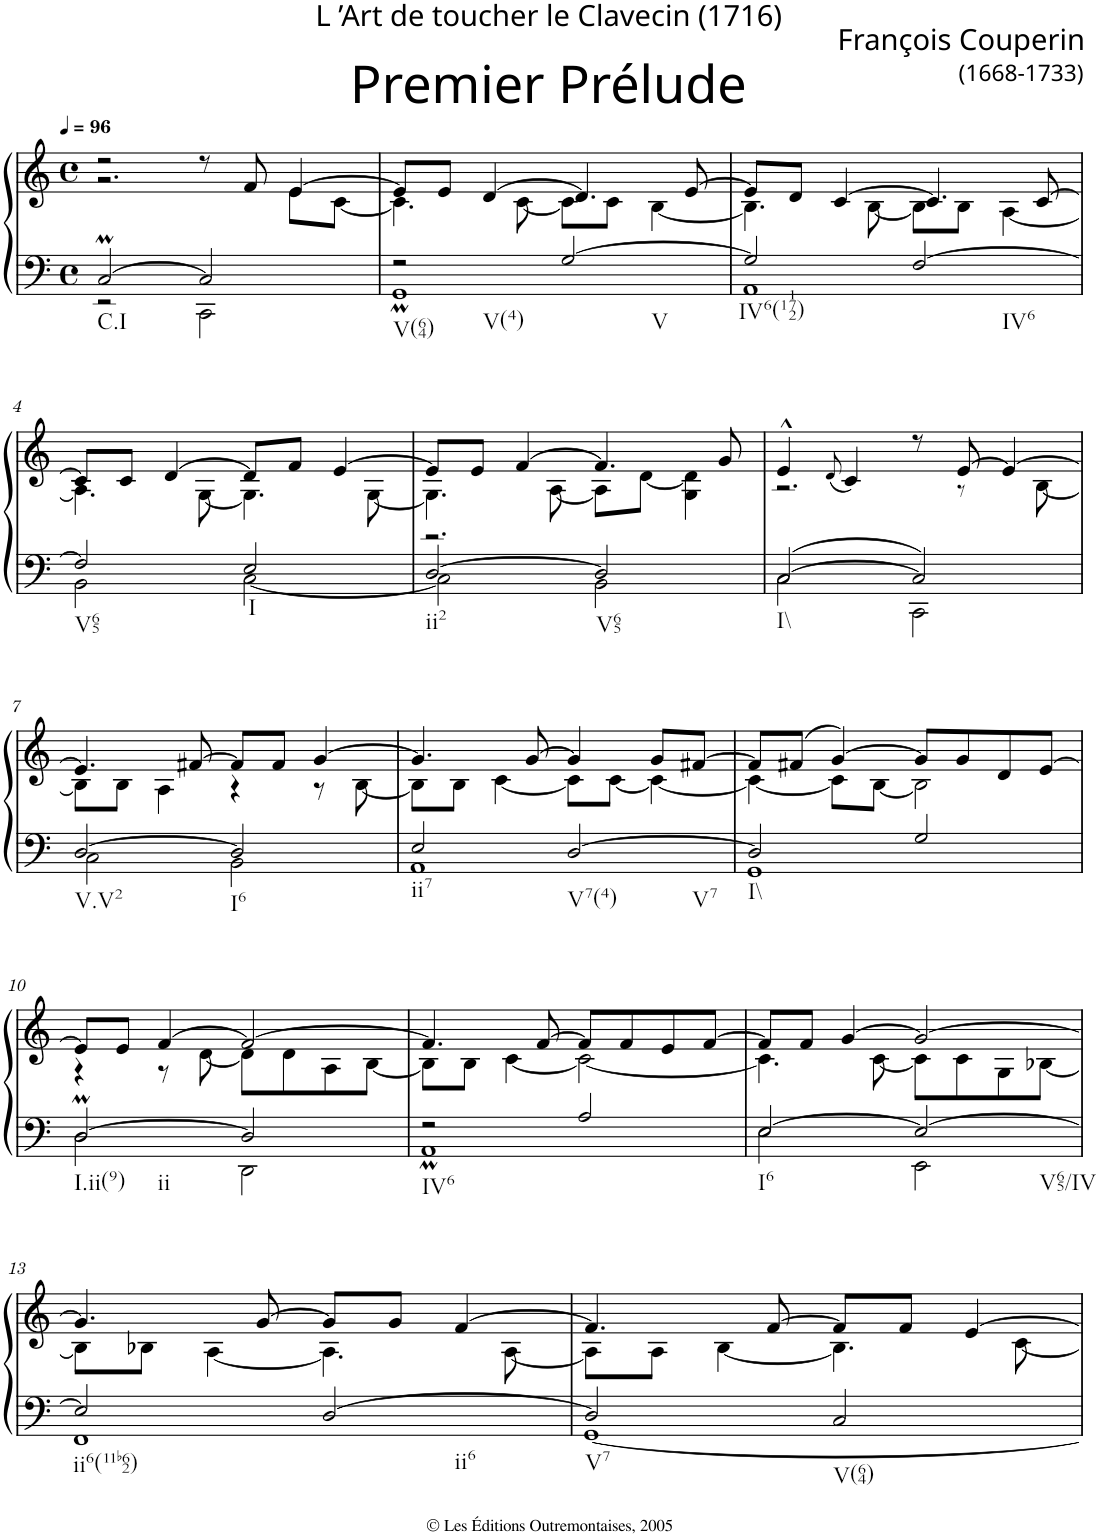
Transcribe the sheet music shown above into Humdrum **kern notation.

**kern	**kern
*part1	*part1
*staff2	*staff1
*I"Clavecin	*
*clefF4	*clefG2
*k[]	*k[]
*M4/4	*M4/4
*met(c)	*met(c)
*MM96	*MM96
=1	=1
*^	*^
!LO:TX:b:t=C.I	!	!	!
[2CM/	2r	2r	2.r
2C/]	2CC\	8r	.
.	.	8f/	.
.	.	[4e/	8e\L
.	.	.	[8c\J
=2	=2	=2	=2
!LO:TX:b:t=V(64)	!	!	!
!LO:TX:b:t=V(4)	!	!	!
2r	1GGM	8e/L]	4.c\]
.	.	8e/J	.
.	.	[4d/	.
.	.	.	[8c\
!LO:TX:b:t=V	!	!	!
[2G/	.	4.d/]	8c\L]
.	.	.	8c\J
.	.	.	[4B\
.	.	[8e/	.
=3	=3	=3	=3
!LO:TX:b:t=IV6(1172)	!	!	!
2G/]	1AA	8e/L]	4.B\]
.	.	8d/J	.
.	.	[4c/	.
.	.	.	[8B\
!LO:TX:b:t=IV6	!	!	!
[2F/	.	4.c/]	8B\L]
.	.	.	8B\J
.	.	.	[4A\
.	.	[8c/	.
!!LO:LB:g=z	!!
=4	=4	=4	=4
!LO:TX:b:t=V65	!	!	!
2F/]	2BB\	8c/L]	4.A\]
.	.	8c/J	.
.	.	[4d/	.
.	.	.	[8G\
!LO:TX:b:t=I	!	!	!
2E/	[2C\	8d/L]	4.G\]
.	.	8f/J	.
.	.	[4e/	.
.	.	.	[8G\
=5	=5	=5	=5
*	*	*	*^
!LO:TX:b:t=ii2	!	!	!	!
[2D/	2C\]	8e/L]	4.G\]	2.r
.	.	8e/J	.	.
.	.	[4f/	.	.
.	.	.	[8A\	.
!LO:TX:b:t=V65	!	!	!	!
2D/]	2BB\	4.f/]	8A\L]	.
.	.	.	[8d\J	.
.	.	.	4d\]	4G\
.	.	8g/	.	.
*	*	*	*v	*v
=6	=6	=6	=6
!LO:TX:b:t=I\\	!	!	!
[2C/	2C\	4e^^/	2.r
.	.	(<8qd/	.
.	.	4c/)	.
2C/]	2CC\	8r	.
.	.	[8e/	.
.	.	4e/_	8r
.	.	.	[8B\
!!LO:LB:g=z	!!
=7	=7	=7	=7
!LO:TX:b:t=V.V2	!	!	!
[2D/	2C\	4.e/]	8B\L]
.	.	.	8B\J
.	.	.	4A\
.	.	[8f#X/	.
!LO:TX:b:t=I6	!	!	!
2D/]	2BB\	8f#/L]	4r
.	.	8f#/J	.
.	.	[4g/	8r
.	.	.	[8B\
=8	=8	=8	=8
!LO:TX:b:t=ii7	!	!	!
2E/	1AA	4.g/]	8B\L]
.	.	.	8B\J
.	.	.	[4c\
.	.	[8g/	.
!LO:TX:b:t=V7(4)	!	!	!
!LO:TX:b:t=V7	!	!	!
[2D/	.	4g/]	8c\L]
.	.	.	[8c\J
.	.	8g/L	4c\_
.	.	[8f#X/J	.
=9	=9	=9	=9
!LO:TX:b:t=I\\	!	!	!
2D/]	1GG	8f#/L]	4c\_
.	.	(>8f#X/J	.
.	.	[4g/)	8c\L]
.	.	.	[8B\J
2G/	.	8g/L]	2B\]
.	.	8g/	.
.	.	8d/	.
.	.	[8e/J	.
!!LO:LB:g=z	!!
=10	=10	=10	=10
!LO:TX:b:t=I.ii(9)	!	!	!
!LO:TX:b:t=ii	!	!	!
[2DM/	2D\	8e/L]	4r
.	.	8e/J	.
.	.	[4f/	8r
.	.	.	[8d\
2D/]	2DD\	2f/_	8d\L]
.	.	.	8d\
.	.	.	8A\
.	.	.	[8B\J
=11	=11	=11	=11
!LO:TX:b:t=IV6	!	!	!
2r	1AAM	4.f/]	8B\L]
.	.	.	8B\J
.	.	.	[4c\
.	.	[8f/	.
2A/	.	8f/L]	2c\_
.	.	8f/	.
.	.	8e/	.
.	.	[8f/J	.
=12	=12	=12	=12
!LO:TX:b:t=I6	!	!	!
[2E/	2E\	8f/L]	4.c\]
.	.	8f/J	.
.	.	[4g/	.
.	.	.	[8c\
!LO:TX:b:t=V65/IV	!	!	!
2E/_	2EE\	2g/_	8c\L]
.	.	.	8c\
.	.	.	8G\
.	.	.	[8B-X\J
!!LO:LB:g=z	!!
=13	=13	=13	=13
!LO:TX:b:t=ii6(11b62)	!	!	!
2E/]	1FF	4.g/]	8B-\L]
.	.	.	8B-X\J
.	.	.	[4A\
.	.	[8g/	.
!LO:TX:b:t=ii6	!	!	!
[2D/	.	8g/L]	4.A\]
.	.	8g/J	.
.	.	[4f/	.
.	.	.	[8A\
=14	=14	=14	=14
!LO:TX:b:t=V7	!	!	!
2D/]	[1GG	4.f/]	8A\L]
.	.	.	8A\J
.	.	.	[4B\
.	.	[8f/	.
!LO:TX:b:t=V(64)	!	!	!
2C/	.	8f/L]	4.B\]
.	.	8f/J	.
.	.	[4e/	.
.	.	.	[8c\
*v	*v	*	*
*	*v	*v
=	=
*-	*-
